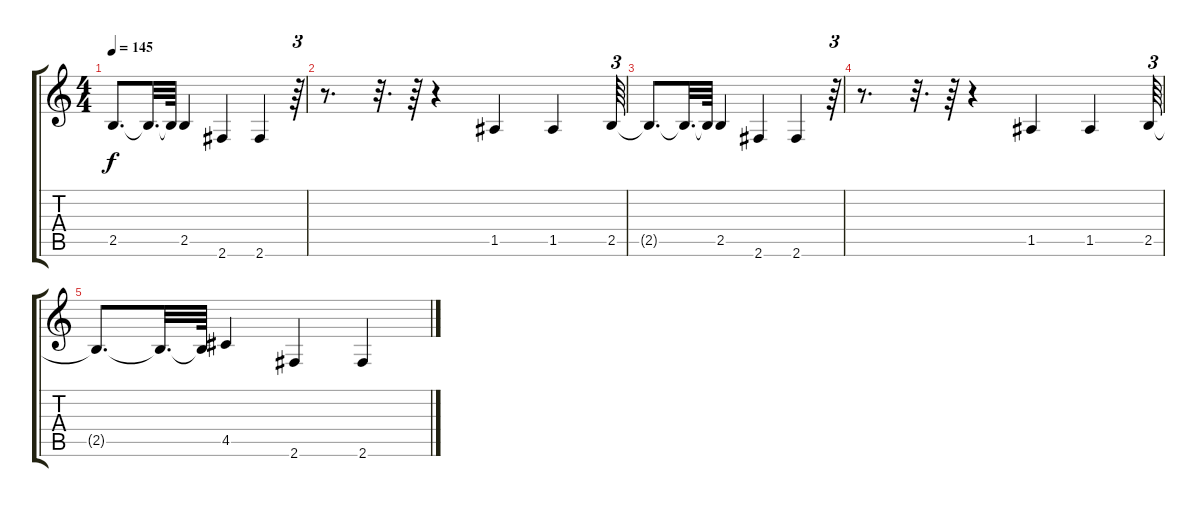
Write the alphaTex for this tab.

\track "" {instrument electricbassfinger}
\staff {score tabs}
\tuning (E4 B3 G3 D3 A2 E2) {hide}
\ts (4 4)
\tempo 145
\clef g2
\ks c
2.5{t}.8{d dy f} 2.5{t}.32{d} 2.5{t}.64 2.5.4 2.6.4 2.6.4 r.64{tu (3 2)} |
r.8{d} r.32{d} r.64 r.4 1.5.4 1.5.4 2.5.64{tu (3 2)} |
2.5{t}.8{d} 2.5{t}.32{d} 2.5{t}.64 2.5.4 2.6.4 2.6.4 r.64{tu (3 2)} |
r.8{d} r.32{d} r.64 r.4 1.5.4 1.5.4 2.5.64{tu (3 2)} |
2.5{t}.8{d} 2.5{t}.32{d} 2.5{t}.64 4.5.4 2.6.4 2.6.4
